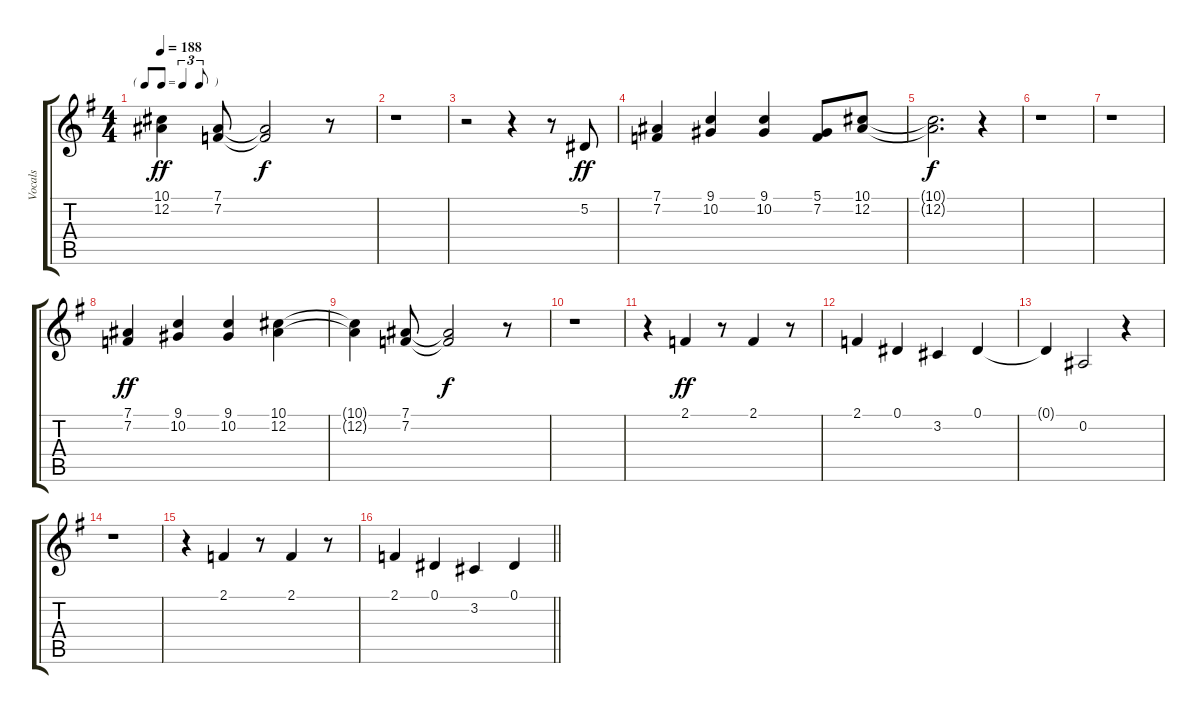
\track ("Vocals" "Vocals") {instrument oboe}
\staff {score tabs}
\tuning (Eb4 Bb3 Gb3 Db3 Ab2 Eb2) {hide}
\ts (4 4)
\tf triplet8th
\tempo 188
\clef g2
\ks g
(10.1{t} 12.2{t}).4{dy ff} (7.1 7.2).8 (7.1{t} 7.2{t}).2{dy f} r.8 |
r.1 |
r.2 r.4 r.8 5.2.8{dy ff} |
(7.1 7.2).4 (9.1 10.2).4 (9.1 10.2).4 (5.1 7.2).8 (10.1 12.2).8 |
(10.1{t} 12.2{t}).2{d dy f} r.4 |
r.1 |
r.1 |
(7.1 7.2).4{dy ff} (9.1 10.2).4 (9.1 10.2).4 (10.1 12.2).4 |
(10.1{t} 12.2{t}).4 (7.1 7.2).8 (7.1{t} 7.2{t}).2{dy f} r.8 |
r.1 |
r.4 2.1.4{dy ff} r.8 2.1.4 r.8 |
2.1.4 0.1.4 3.2.4 0.1.4 |
0.1{t}.4 0.2.2 r.4 |
r.1 |
r.4 2.1.4 r.8 2.1.4 r.8 |
\barLineRight lightlight
2.1.4 0.1.4 3.2.4 0.1.4
